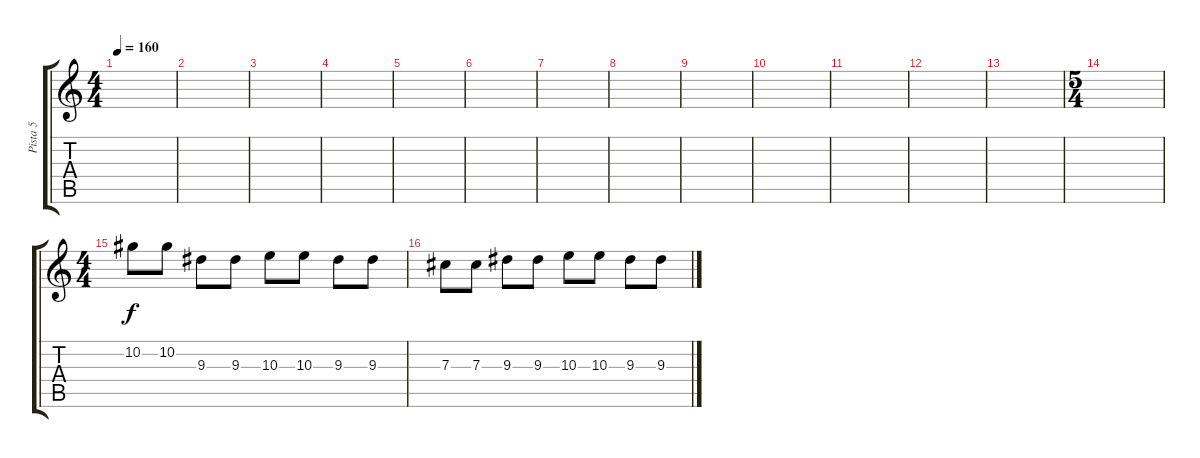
\track ("Pista 5" "Pista 5") {instrument distortionguitar}
\staff {score tabs}
\tuning (Eb4 Bb3 Gb3 Db3 Ab2 Db2) {hide}
\ts (4 4)
\tempo 160
\clef g2
\ks c
|
|
|
|
|
|
|
|
|
|
|
|
|
\ts (5 4)
|
\ts (4 4)
10.2.8 10.2.8 9.3.8 9.3.8 10.3.8 10.3.8 9.3.8 9.3.8 |
7.3.8 7.3.8 9.3.8 9.3.8 10.3.8 10.3.8 9.3.8 9.3.8
